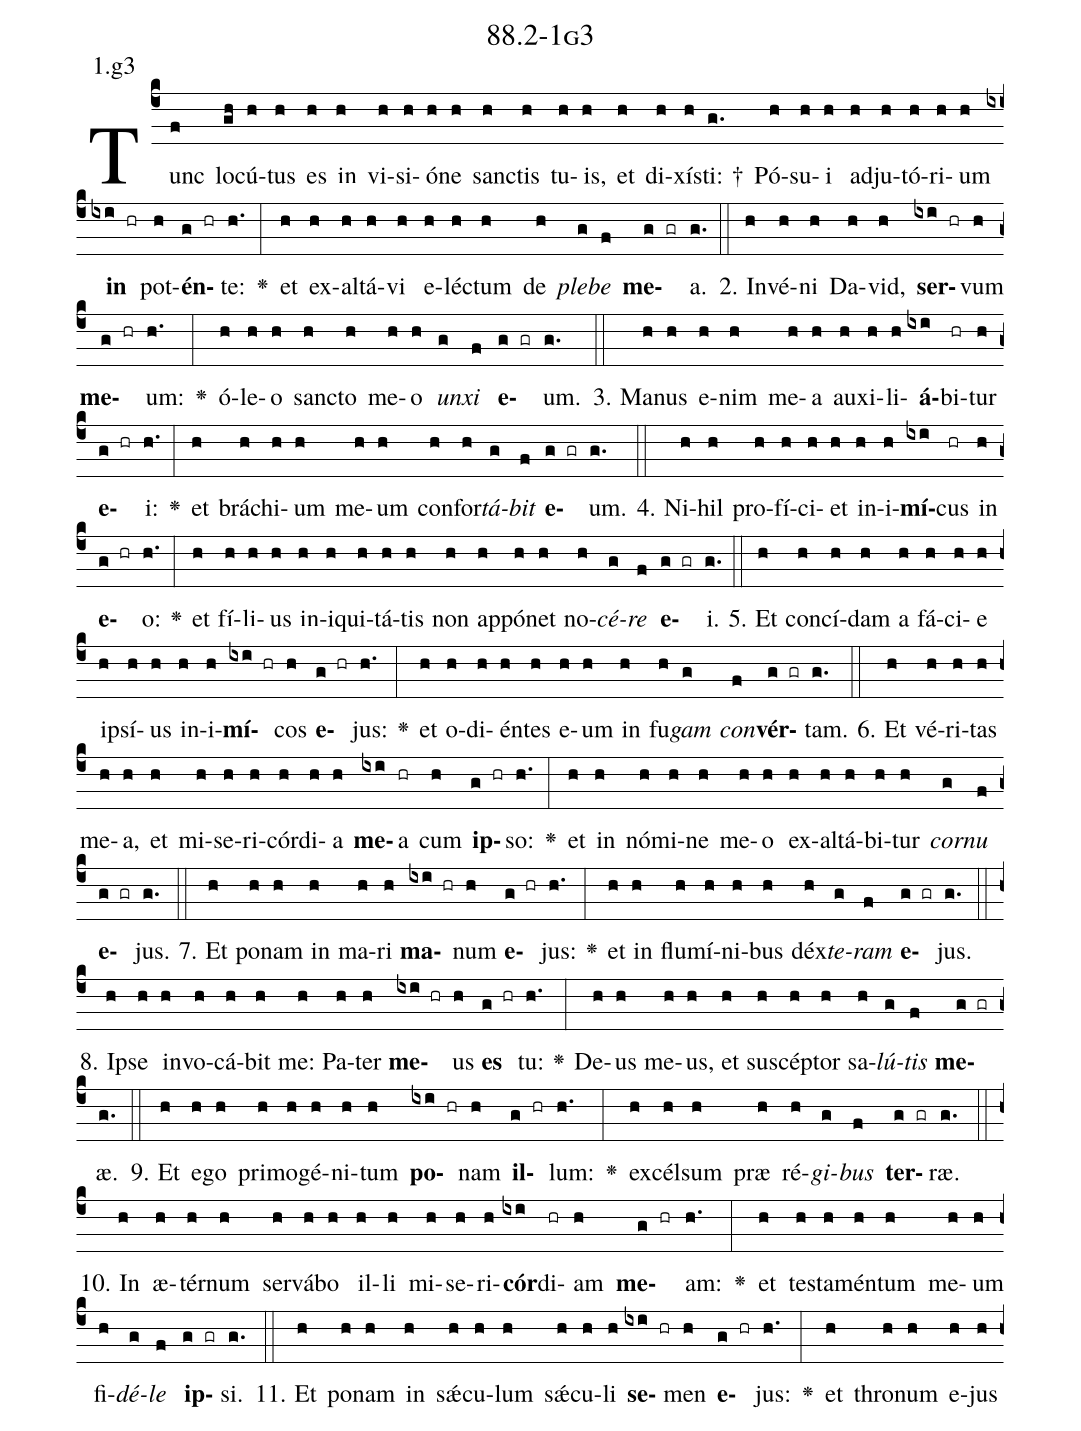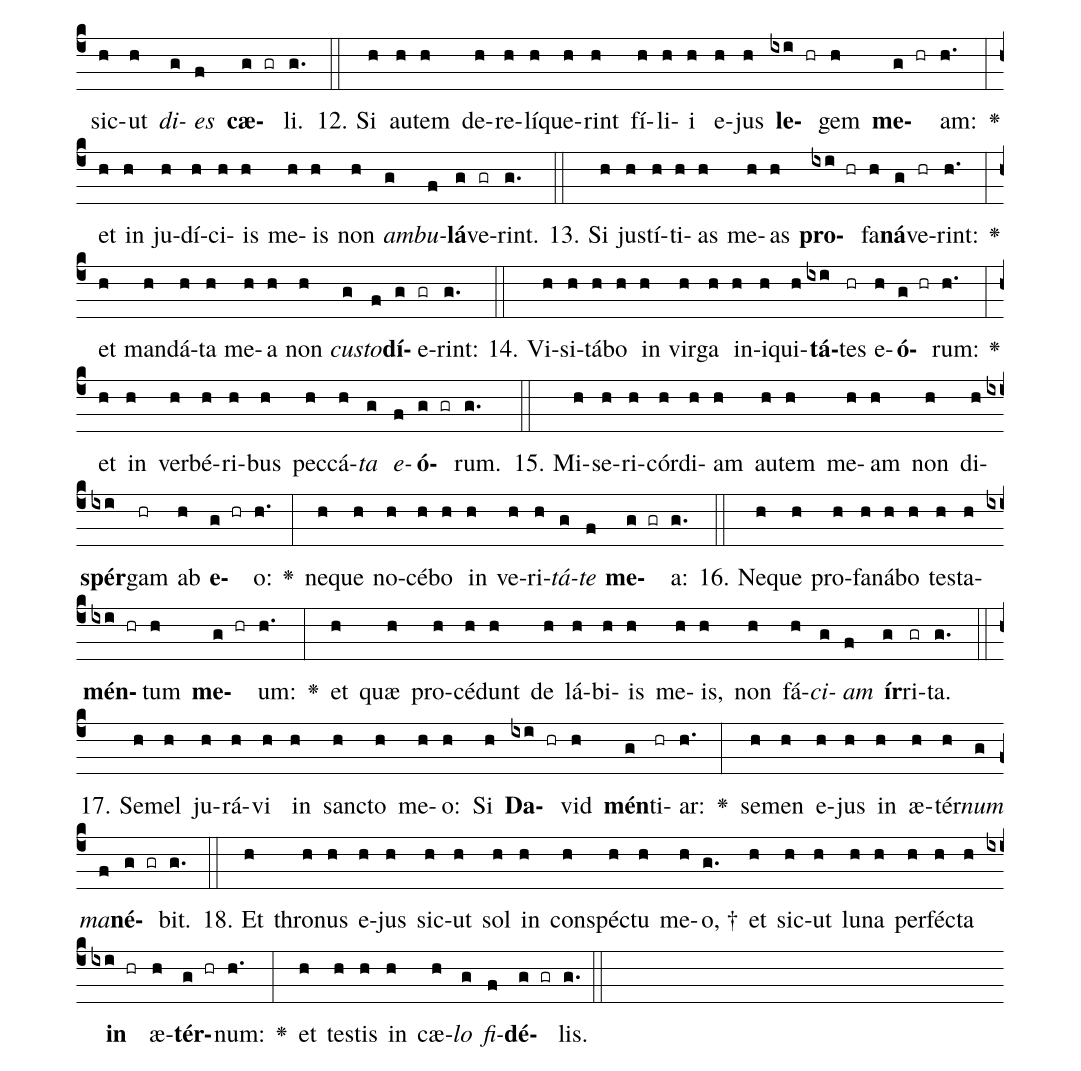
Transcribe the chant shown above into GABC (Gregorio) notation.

name: 88.2-1g3;
annotation: 1.g3;
%%
(c4)Tunc(f) lo(gh)cú(h)tus(h) es(h) in(h) vi(h)si(h)ó(h)ne(h) sanc(h)tis(h) tu(h)is,(h) et(h) di(h)xís(h)ti: †(g.) Pó(h)su(h)i(h) ad(h)ju(h)tó(h)ri(h)um(h) <b>in</b>(ixi hr) pot(h)<b>én</b>(g hr)te:(h.) <v>\greheightstar</v>(:) et(h) ex(h)al(h)tá(h)vi(h) e(h)léc(h)tum(h) de(h) <i>ple</i>(g)<i>be</i>(f) <b>me</b>(g gr)a.(g.) (::)
2. In(h)vé(h)ni(h) Da(h)vid,(h) <b>ser</b>(ixi hr)vum(h) <b>me</b>(g hr)um:(h.) <v>\greheightstar</v>(:) ó(h)le(h)o(h) sanc(h)to(h) me(h)o(h) <i>un</i>(g)<i>xi</i>(f) <b>e</b>(g gr)um.(g.) (::)
3. Ma(h)nus(h) e(h)nim(h) me(h)a(h) au(h)xi(h)li(h)<b>á</b>(ixi)bi(hr)tur(h) <b>e</b>(g hr)i:(h.) <v>\greheightstar</v>(:) et(h) brá(h)chi(h)um(h) me(h)um(h) con(h)for(h)<i>tá</i>(g)<i>bit</i>(f) <b>e</b>(g gr)um.(g.) (::)
4. Ni(h)hil(h) pro(h)fí(h)ci(h)et(h) in(h)i(h)<b>mí</b>(ixi)cus(hr) in(h) <b>e</b>(g hr)o:(h.) <v>\greheightstar</v>(:) et(h) fí(h)li(h)us(h) in(h)i(h)qui(h)tá(h)tis(h) non(h) ap(h)pó(h)net(h) no(h)<i>cé</i>(g)<i>re</i>(f) <b>e</b>(g gr)i.(g.) (::)
5. Et(h) con(h)cí(h)dam(h) a(h) fá(h)ci(h)e(h) ip(h)sí(h)us(h) in(h)i(h)<b>mí</b>(ixi hr)cos(h) <b>e</b>(g hr)jus:(h.) <v>\greheightstar</v>(:) et(h) o(h)di(h)én(h)tes(h) e(h)um(h) in(h) fu(h)<i>gam</i>(g) <i>con</i>(f)<b>vér</b>(g gr)tam.(g.) (::)
6. Et(h) vé(h)ri(h)tas(h) me(h)a,(h) et(h) mi(h)se(h)ri(h)cór(h)di(h)a(h) <b>me</b>(ixi)a(hr) cum(h) <b>ip</b>(g hr)so:(h.) <v>\greheightstar</v>(:) et(h) in(h) nó(h)mi(h)ne(h) me(h)o(h) ex(h)al(h)tá(h)bi(h)tur(h) <i>cor</i>(g)<i>nu</i>(f) <b>e</b>(g gr)jus.(g.) (::)
7. Et(h) po(h)nam(h) in(h) ma(h)ri(h) <b>ma</b>(ixi hr)num(h) <b>e</b>(g hr)jus:(h.) <v>\greheightstar</v>(:) et(h) in(h) flu(h)mí(h)ni(h)bus(h) déx(h)<i>te</i>(g)<i>ram</i>(f) <b>e</b>(g gr)jus.(g.) (::)
8. Ip(h)se(h) in(h)vo(h)cá(h)bit(h) me:(h) Pa(h)ter(h) <b>me</b>(ixi hr)us(h) <b>es</b>(g hr) tu:(h.) <v>\greheightstar</v>(:) De(h)us(h) me(h)us,(h) et(h) su(h)scép(h)tor(h) sa(h)<i>lú</i>(g)<i>tis</i>(f) <b>me</b>(g gr)æ.(g.) (::)
9. Et(h) e(h)go(h) pri(h)mo(h)gé(h)ni(h)tum(h) <b>po</b>(ixi hr)nam(h) <b>il</b>(g hr)lum:(h.) <v>\greheightstar</v>(:) ex(h)cél(h)sum(h) præ(h) ré(h)<i>gi</i>(g)<i>bus</i>(f) <b>ter</b>(g gr)ræ.(g.) (::)
10. In(h) æ(h)tér(h)num(h) ser(h)vá(h)bo(h) il(h)li(h) mi(h)se(h)ri(h)<b>cór</b>(ixi)di(hr)am(h) <b>me</b>(g hr)am:(h.) <v>\greheightstar</v>(:) et(h) tes(h)ta(h)mén(h)tum(h) me(h)um(h) fi(h)<i>dé</i>(g)<i>le</i>(f) <b>ip</b>(g gr)si.(g.) (::)
11. Et(h) po(h)nam(h) in(h) sǽ(h)cu(h)lum(h) sǽ(h)cu(h)li(h) <b>se</b>(ixi hr)men(h) <b>e</b>(g hr)jus:(h.) <v>\greheightstar</v>(:) et(h) thro(h)num(h) e(h)jus(h) sic(h)ut(h) <i>di</i>(g)<i>es</i>(f) <b>cæ</b>(g gr)li.(g.) (::)
12. Si(h) au(h)tem(h) de(h)re(h)lí(h)que(h)rint(h) fí(h)li(h)i(h) e(h)jus(h) <b>le</b>(ixi hr)gem(h) <b>me</b>(g hr)am:(h.) <v>\greheightstar</v>(:) et(h) in(h) ju(h)dí(h)ci(h)is(h) me(h)is(h) non(h) <i>am</i>(g)<i>bu</i>(f)<b>lá</b>(g)ve(gr)rint.(g.) (::)
13. Si(h) jus(h)tí(h)ti(h)as(h) me(h)as(h) <b>pro</b>(ixi hr)fa(h)<b>ná</b>(g)ve(hr)rint:(h.) <v>\greheightstar</v>(:) et(h) man(h)dá(h)ta(h) me(h)a(h) non(h) <i>cus</i>(g)<i>to</i>(f)<b>dí</b>(g)e(gr)rint:(g.) (::)
14. Vi(h)si(h)tá(h)bo(h) in(h) vir(h)ga(h) in(h)i(h)qui(h)<b>tá</b>(ixi)tes(hr) e(h)<b>ó</b>(g hr)rum:(h.) <v>\greheightstar</v>(:) et(h) in(h) ver(h)bé(h)ri(h)bus(h) pec(h)cá(h)<i>ta</i>(g) <i>e</i>(f)<b>ó</b>(g gr)rum.(g.) (::)
15. Mi(h)se(h)ri(h)cór(h)di(h)am(h) au(h)tem(h) me(h)am(h) non(h) di(h)<b>spér</b>(ixi)gam(hr) ab(h) <b>e</b>(g hr)o:(h.) <v>\greheightstar</v>(:) ne(h)que(h) no(h)cé(h)bo(h) in(h) ve(h)ri(h)<i>tá</i>(g)<i>te</i>(f) <b>me</b>(g gr)a:(g.) (::)
16. Ne(h)que(h) pro(h)fa(h)ná(h)bo(h) tes(h)ta(h)<b>mén</b>(ixi hr)tum(h) <b>me</b>(g hr)um:(h.) <v>\greheightstar</v>(:) et(h) quæ(h) pro(h)cé(h)dunt(h) de(h) lá(h)bi(h)is(h) me(h)is,(h) non(h) fá(h)<i>ci</i>(g)<i>am</i>(f) <b>ír</b>(g)ri(gr)ta.(g.) (::)
17. Se(h)mel(h) ju(h)rá(h)vi(h) in(h) sanc(h)to(h) me(h)o:(h) Si(h) <b>Da</b>(ixi hr)vid(h) <b>mén</b>(g)ti(hr)ar:(h.) <v>\greheightstar</v>(:) se(h)men(h) e(h)jus(h) in(h) æ(h)tér(h)<i>num</i>(g) <i>ma</i>(f)<b>né</b>(g gr)bit.(g.) (::)
18. Et(h) thro(h)nus(h) e(h)jus(h) sic(h)ut(h) sol(h) in(h) con(h)spéc(h)tu(h) me(h)o, †(g.) et(h) sic(h)ut(h) lu(h)na(h) per(h)féc(h)ta(h) <b>in</b>(ixi hr) æ(h)<b>tér</b>(g hr)num:(h.) <v>\greheightstar</v>(:) et(h) tes(h)tis(h) in(h) cæ(h)<i>lo</i>(g) <i>fi</i>(f)<b>dé</b>(g gr)lis.(g.) (::)
